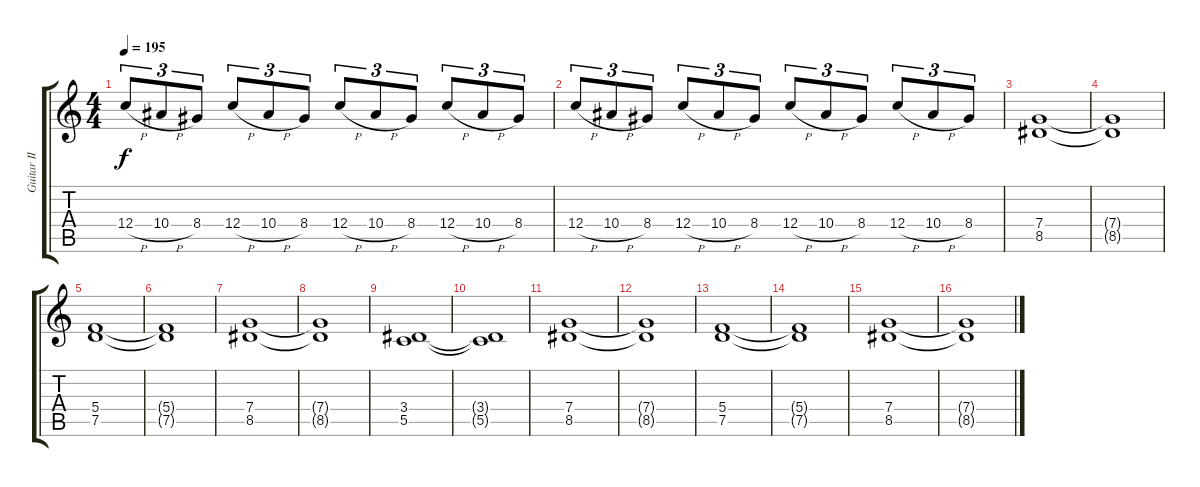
\track ("Guitar II" "Guitar II") {instrument distortionguitar}
\staff {score tabs}
\tuning (D4 A3 F3 C3 G2 C2) {hide}
\ts (4 4)
\tempo 195
\clef g2
\ks c
12.4{h}.8{tu (3 2) dy f} 10.4{h}.8{tu (3 2)} 8.4.8{tu (3 2)} 12.4{h}.8{tu (3 2)} 10.4{h}.8{tu (3 2)} 8.4.8{tu (3 2)} 12.4{h}.8{tu (3 2)} 10.4{h}.8{tu (3 2)} 8.4.8{tu (3 2)} 12.4{h}.8{tu (3 2)} 10.4{h}.8{tu (3 2)} 8.4.8{tu (3 2)} |
12.4{h}.8{tu (3 2)} 10.4{h}.8{tu (3 2)} 8.4.8{tu (3 2)} 12.4{h}.8{tu (3 2)} 10.4{h}.8{tu (3 2)} 8.4.8{tu (3 2)} 12.4{h}.8{tu (3 2)} 10.4{h}.8{tu (3 2)} 8.4.8{tu (3 2)} 12.4{h}.8{tu (3 2)} 10.4{h}.8{tu (3 2)} 8.4.8{tu (3 2)} |
(7.4 8.5).1 |
(7.4{t} 8.5{t}).1 |
(5.4 7.5).1 |
(5.4{t} 7.5{t}).1 |
(7.4 8.5).1 |
(7.4{t} 8.5{t}).1 |
(3.4 5.5).1 |
(3.4{t} 5.5{t}).1 |
(7.4 8.5).1 |
(7.4{t} 8.5{t}).1 |
(5.4 7.5).1 |
(5.4{t} 7.5{t}).1 |
(7.4 8.5).1 |
(7.4{t} 8.5{t}).1
